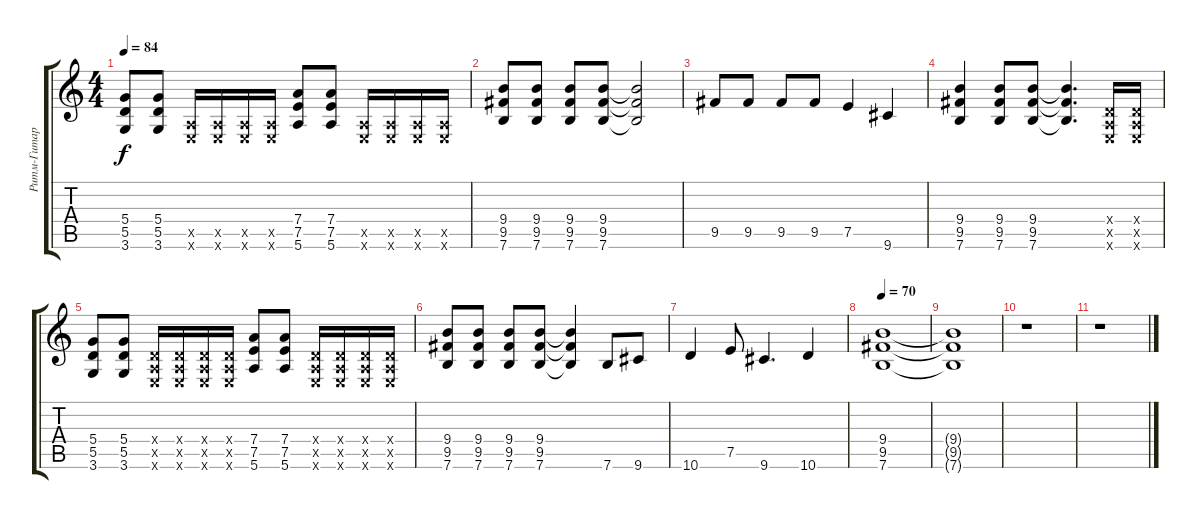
\track ("Ритм-Гитара " "Ритм-Гитар") {instrument acousticguitarsteel}
\staff {score tabs}
\tuning (E4 B3 G3 D3 A2 E2) {hide}
\ts (4 4)
\tempo 84
\clef g2
\ks c
(5.4 5.5 3.6).8{dy f} (5.4 5.5 3.6).8 (0.5{x} 0.6{x}).16 (0.5{x} 0.6{x}).16 (0.5{x} 0.6{x}).16 (0.5{x} 0.6{x}).16 (7.4 7.5 5.6).8 (7.4 7.5 5.6).8 (0.5{x} 0.6{x}).16 (0.5{x} 0.6{x}).16 (0.5{x} 0.6{x}).16 (0.5{x} 0.6{x}).16 |
(9.4 9.5 7.6).8 (9.4 9.5 7.6).8 (9.4 9.5 7.6).8 (9.4 9.5 7.6).8 (9.4{t} 9.5{t} 7.6{t}).2 |
9.5.8 9.5.8 9.5.8 9.5.8 7.5.4 9.6.4 |
(9.4 9.5 7.6).4 (9.4 9.5 7.6).8 (9.4 9.5 7.6).8 (9.4{t} 9.5{t} 7.6{t}).4{d} (0.4{x} 0.5{x} 0.6{x}).16 (0.4{x} 0.5{x} 0.6{x}).16 |
(5.4 5.5 3.6).8 (5.4 5.5 3.6).8 (0.4{x} 0.5{x} 0.6{x}).16 (0.4{x} 0.5{x} 0.6{x}).16 (0.4{x} 0.5{x} 0.6{x}).16 (0.4{x} 0.5{x} 0.6{x}).16 (7.4 7.5 5.6).8 (7.4 7.5 5.6).8 (0.4{x} 0.5{x} 0.6{x}).16 (0.4{x} 0.5{x} 0.6{x}).16 (0.4{x} 0.5{x} 0.6{x}).16 (0.4{x} 0.5{x} 0.6{x}).16 |
(9.4 9.5 7.6).8 (9.4 9.5 7.6).8 (9.4 9.5 7.6).8 (9.4 9.5 7.6).8 (9.4{t} 9.5{t} 7.6{t}).4 7.6.8 9.6.8 |
10.6.4 7.5.8 9.6.4{d} 10.6.4 |
\tempo 70
(9.4 9.5 7.6).1{volume 0} |
(9.4{t} 9.5{t} 7.6{t}).1 |
r.1 |
r.1
